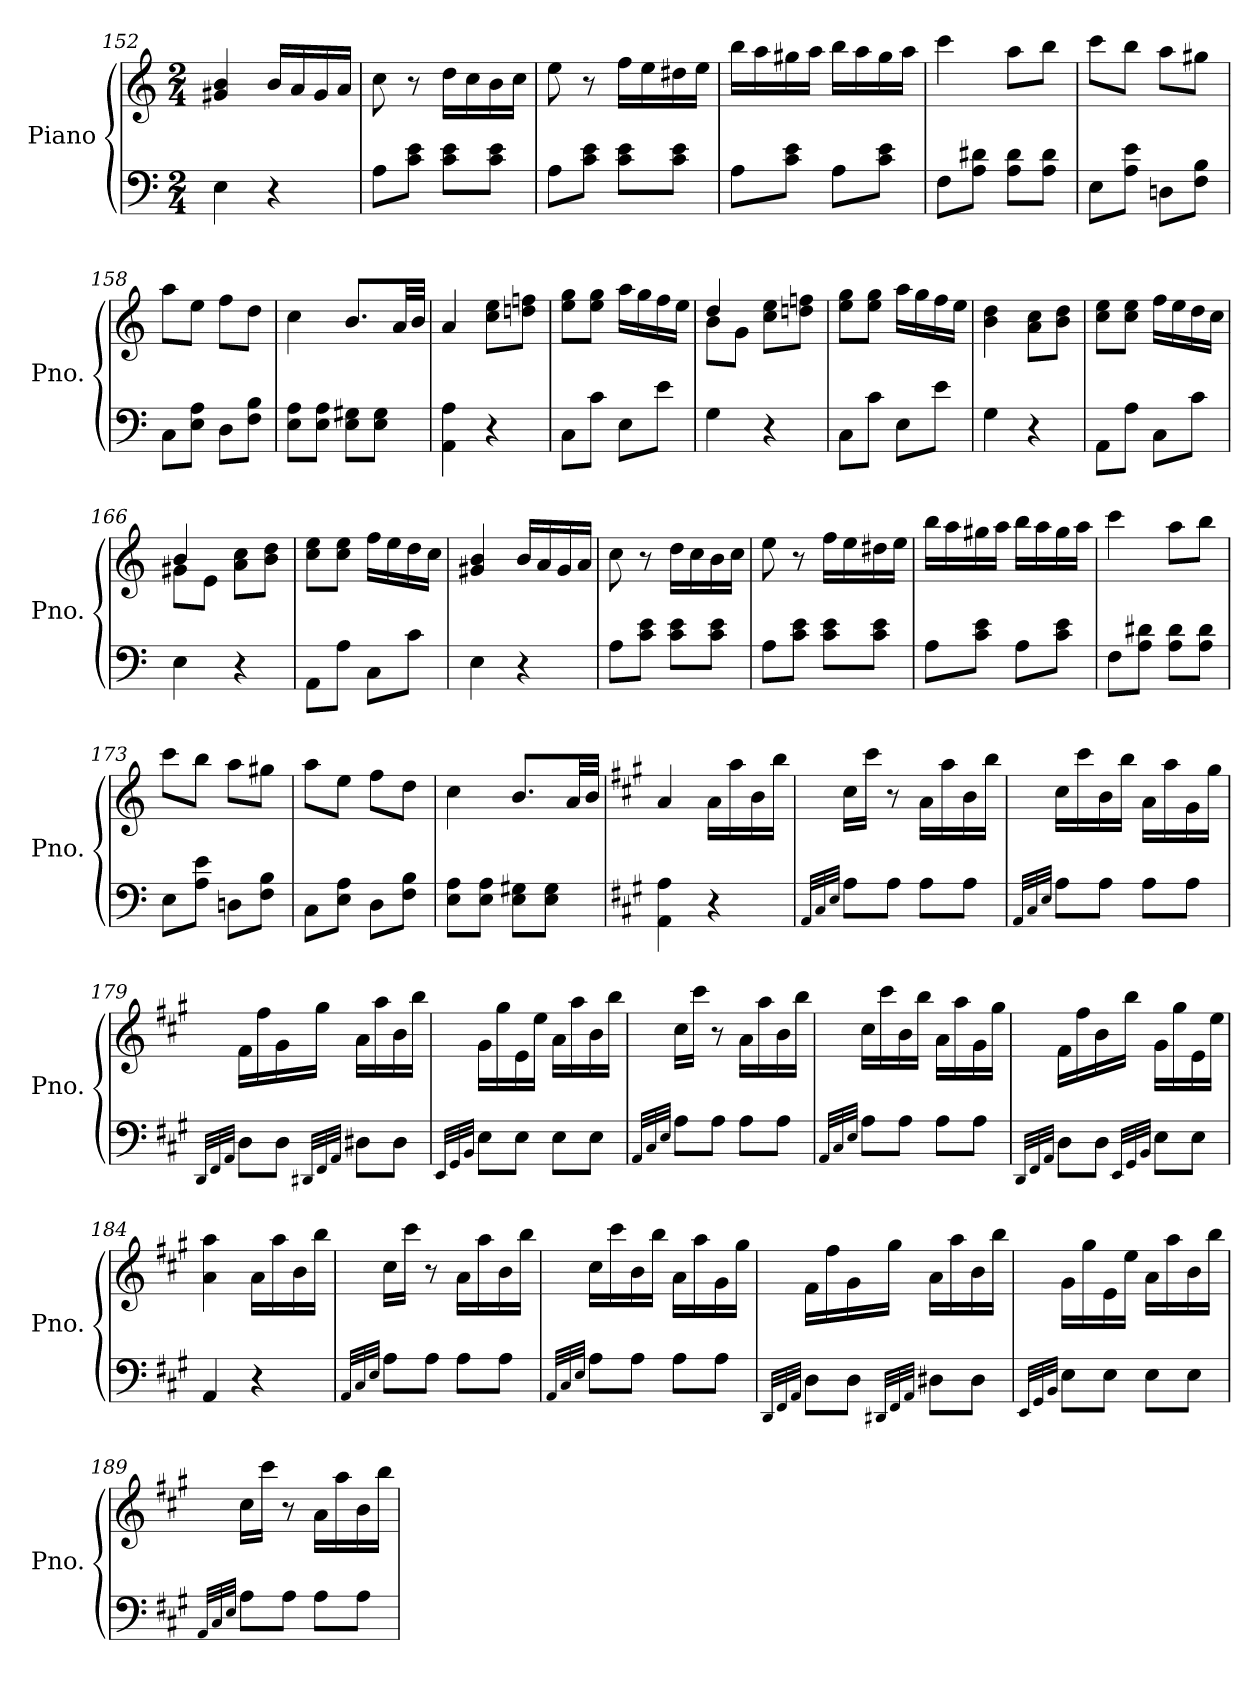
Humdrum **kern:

**kern	**kern
*part1	*part1
*staff2	*staff1
*I"Piano	*
*I'Pno.	*
*clefF4	*clefG2
*k[]	*k[]
*M2/4	*M2/4
=152	=152
4E\	4g#X/ 4b/
4r	16b/LL
.	16a/
.	16g#/
.	16a/JJ
=153	=153
8A\L	8cc\
8c\ 8e\J	8r
8c\ 8e\L	16dd\LL
.	16cc\
8c\ 8e\J	16b\
.	16cc\JJ
!!LO:LB:g=z
=154	=154
8A\L	8ee\
8c\ 8e\J	8r
8c\ 8e\L	16ff\LL
.	16ee\
8c\ 8e\J	16dd#X\
.	16ee\JJ
=155	=155
8A\L	16bb\LL
.	16aa\
8c\ 8e\J	16gg#X\
.	16aa\JJ
8A\L	16bb\LL
.	16aa\
8c\ 8e\J	16gg#\
.	16aa\JJ
=156	=156
8F\L	4ccc\
8A\ 8d#X\J	.
8A\ 8d#\L	8aa\L
8A\ 8d#\J	8bb\J
=157	=157
8E\L	8ccc\L
8A\ 8e\J	8bb\J
8Dn\L	8aa\L
8F\ 8B\J	8gg#X\J
=158	=158
8C\L	8aa\L
8E\ 8A\J	8ee\J
8D\L	8ff\L
8F\ 8B\J	8dd\J
=159	=159
8E\ 8A\L	4cc\
8E\ 8A\J	.
8E\ 8G#X\L	8.b/L
8E\ 8G#\J	.
.	32a/LL
.	32b/JJJ
=160	=160
4AA\ 4A\	4a/
4r	8cc\ 8ee\L
.	8ddn\ 8ffn\J
=161	=161
8C\L	8ee\ 8gg\L
8c\J	8ee\ 8gg\J
8E\L	16aa\LL
.	16gg\
8e\J	16ff\
.	16ee\JJ
!!LO:PB:g=z
=162	=162
*	*^
4G\	8b\L	4dd/
.	8g\J	.
4r	8cc\ 8ee\L	4ryy
.	8ddn\ 8ffn\J	.
*	*v	*v
=163	=163
8C\L	8ee\ 8gg\L
8c\J	8ee\ 8gg\J
8E\L	16aa\LL
.	16gg\
8e\J	16ff\
.	16ee\JJ
=164	=164
4G\	4b\ 4dd\
4r	8a\ 8cc\L
.	8b\ 8dd\J
=165	=165
8AA\L	8cc\ 8ee\L
8A\J	8cc\ 8ee\J
8C\L	16ff\LL
.	16ee\
8c\J	16dd\
.	16cc\JJ
=166	=166
*	*^
4E\	8g#X\L	4b/
.	8e\J	.
4r	8a\ 8cc\L	4ryy
.	8b\ 8dd\J	.
*	*v	*v
=167	=167
8AA\L	8cc\ 8ee\L
8A\J	8cc\ 8ee\J
8C\L	16ff\LL
.	16ee\
8c\J	16dd\
.	16cc\JJ
=168	=168
4E\	4g#X/ 4b/
4r	16b/LL
.	16a/
.	16g#/
.	16a/JJ
=169	=169
8A\L	8cc\
8c\ 8e\J	8r
8c\ 8e\L	16dd\LL
.	16cc\
8c\ 8e\J	16b\
.	16cc\JJ
!!LO:LB:g=z
=170	=170
8A\L	8ee\
8c\ 8e\J	8r
8c\ 8e\L	16ff\LL
.	16ee\
8c\ 8e\J	16dd#X\
.	16ee\JJ
=171	=171
8A\L	16bb\LL
.	16aa\
8c\ 8e\J	16gg#X\
.	16aa\JJ
8A\L	16bb\LL
.	16aa\
8c\ 8e\J	16gg#\
.	16aa\JJ
=172	=172
8F\L	4ccc\
8A\ 8d#X\J	.
8A\ 8d#\L	8aa\L
8A\ 8d#\J	8bb\J
=173	=173
8E\L	8ccc\L
8A\ 8e\J	8bb\J
8Dn\L	8aa\L
8F\ 8B\J	8gg#X\J
=174	=174
8C\L	8aa\L
8E\ 8A\J	8ee\J
8D\L	8ff\L
8F\ 8B\J	8dd\J
=175	=175
8E\ 8A\L	4cc\
8E\ 8A\J	.
8E\ 8G#X\L	8.b/L
8E\ 8G#\J	.
.	32a/LL
.	32b/JJJ
=176	=176
*k[f#c#g#]	*k[f#c#g#]
4AA\ 4A\	4a/
4r	16a\LL
.	16aa\
.	16b\
.	16bb\JJ
!!LO:LB:g=z
=177	=177
32qAA/LLL	.
32qC#/	.
32qE/JJJ	.
8A\L	16cc#\LL
.	16ccc#\JJ
8A\J	8r
8A\L	16a\LL
.	16aa\
8A\J	16b\
.	16bb\JJ
=178	=178
32qAA/LLL	.
32qC#/	.
32qE/JJJ	.
8A\L	16cc#\LL
.	16ccc#\
8A\J	16b\
.	16bb\JJ
8A\L	16a\LL
.	16aa\
8A\J	16g#\
.	16gg#\JJ
=179	=179
32qDD/LLL	.
32qFF#/	.
32qAA/JJJ	.
8D\L	16f#\LL
.	16ff#\
8D\J	16g#\
.	16gg#\JJ
32qDD#X/LLL	.
32qFF#/	.
32qAA/JJJ	.
8D#X\L	16a\LL
.	16aa\
8D#\J	16b\
.	16bb\JJ
=180	=180
32qEE/LLL	.
32qGG#/	.
32qBB/JJJ	.
8E\L	16g#\LL
.	16gg#\
8E\J	16e\
.	16ee\JJ
8E\L	16a\LL
.	16aa\
8E\J	16b\
.	16bb\JJ
=181	=181
32qAA/LLL	.
32qC#/	.
32qE/JJJ	.
8A\L	16cc#\LL
.	16ccc#\JJ
8A\J	8r
8A\L	16a\LL
.	16aa\
8A\J	16b\
.	16bb\JJ
!!LO:LB:g=z
=182	=182
32qAA/LLL	.
32qC#/	.
32qE/JJJ	.
8A\L	16cc#\LL
.	16ccc#\
8A\J	16b\
.	16bb\JJ
8A\L	16a\LL
.	16aa\
8A\J	16g#\
.	16gg#\JJ
=183	=183
32qDD/LLL	.
32qFF#/	.
32qAA/JJJ	.
8D\L	16f#\LL
.	16ff#\
8D\J	16b\
.	16bb\JJ
32qEE/LLL	.
32qGG#/	.
32qBB/JJJ	.
8E\L	16g#\LL
.	16gg#\
8E\J	16e\
.	16ee\JJ
=184	=184
4AA/	4a\ 4aa\
4r	16a\LL
.	16aa\
.	16b\
.	16bb\JJ
=185	=185
32qAA/LLL	.
32qC#/	.
32qE/JJJ	.
8A\L	16cc#\LL
.	16ccc#\JJ
8A\J	8r
8A\L	16a\LL
.	16aa\
8A\J	16b\
.	16bb\JJ
=186	=186
32qAA/LLL	.
32qC#/	.
32qE/JJJ	.
8A\L	16cc#\LL
.	16ccc#\
8A\J	16b\
.	16bb\JJ
8A\L	16a\LL
.	16aa\
8A\J	16g#\
.	16gg#\JJ
!!LO:LB:g=z
=187	=187
32qDD/LLL	.
32qFF#/	.
32qAA/JJJ	.
8D\L	16f#\LL
.	16ff#\
8D\J	16g#\
.	16gg#\JJ
32qDD#X/LLL	.
32qFF#/	.
32qAA/JJJ	.
8D#X\L	16a\LL
.	16aa\
8D#\J	16b\
.	16bb\JJ
=188	=188
32qEE/LLL	.
32qGG#/	.
32qBB/JJJ	.
8E\L	16g#\LL
.	16gg#\
8E\J	16e\
.	16ee\JJ
8E\L	16a\LL
.	16aa\
8E\J	16b\
.	16bb\JJ
=189	=189
32qAA/LLL	.
32qC#/	.
32qE/JJJ	.
8A\L	16cc#\LL
.	16ccc#\JJ
8A\J	8r
8A\L	16a\LL
.	16aa\
8A\J	16b\
.	16bb\JJ
=	=
*-	*-
